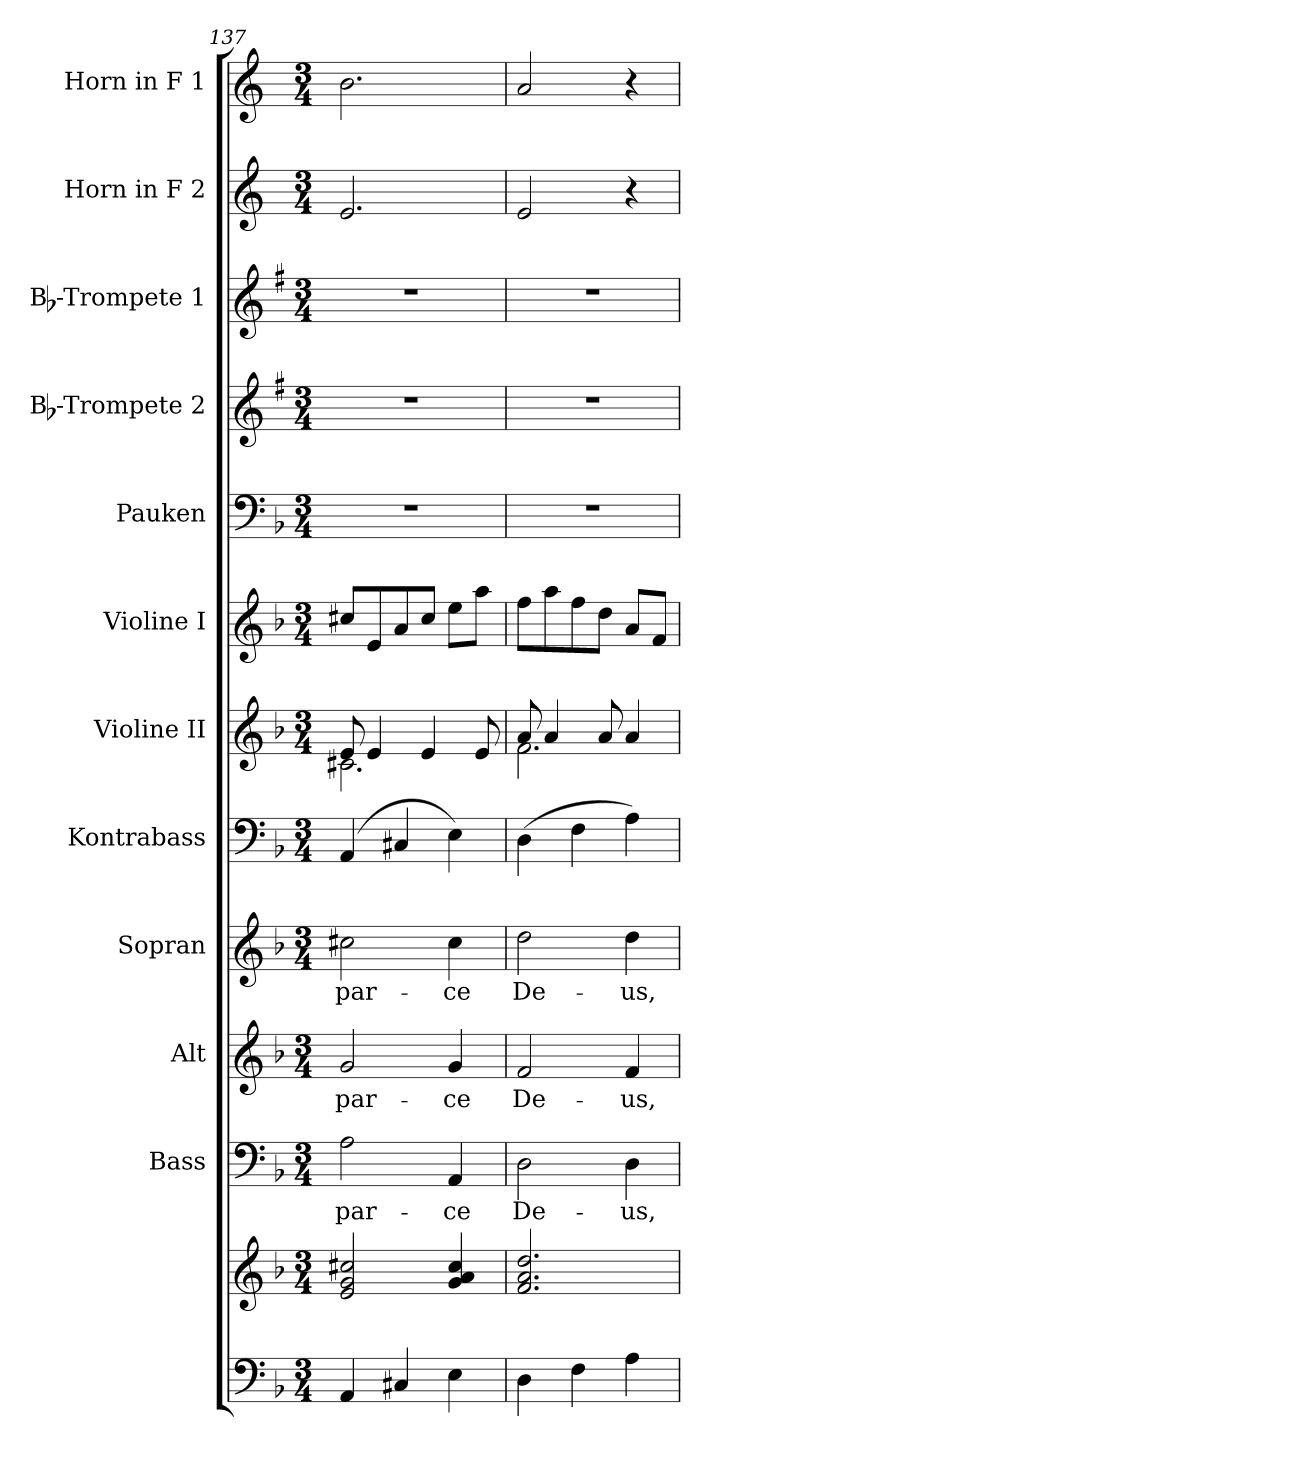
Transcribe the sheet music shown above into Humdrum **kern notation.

**kern	**kern	**kern	**text	**kern	**text	**kern	**text	**kern	**kern	**kern	**kern	**kern	**kern	**kern	**kern
*part12	*part12	*part11	*part11	*part10	*part10	*part9	*part9	*part8	*part7	*part6	*part5	*part4	*part3	*part2	*part1
*staff13	*staff12	*staff11	*staff11	*staff10	*staff10	*staff9	*staff9	*staff8	*staff7	*staff6	*staff5	*staff4	*staff3	*staff2	*staff1
*	*	*I"Bass	*	*I"Alt	*	*I"Sopran	*	*I"Kontrabass	*I"Violine II	*I"Violine I	*I"Pauken	*I"Bb-Trompete 2	*I"Bb-Trompete 1	*I"Horn in F 2	*I"Horn in F 1
*	*	*I'B.	*	*I'A.	*	*I'S.	*	*I'Kb.	*I'Vl. II	*I'Vl. I	*I'Pk.	*I'Bb Trp. 2	*I'Bb Trp. 1	*	*
*clefF4	*clefG2	*clefF4	*	*clefG2	*	*clefG2	*	*clefF4	*clefG2	*clefG2	*clefF4	*clefG2	*clefG2	*clefG2	*clefG2
*	*	*	*	*	*	*	*	*ITrd7c12	*	*	*	*ITrd1c2	*ITrd1c2	*ITrd4c7	*ITrd4c7
*k[b-]	*k[b-]	*k[b-]	*	*k[b-]	*	*k[b-]	*	*k[b-]	*k[b-]	*k[b-]	*k[b-]	*k[b-]	*k[b-]	*k[b-]	*k[b-]
*F:	*F:	*F:	*	*F:	*	*F:	*	*F:	*F:	*F:	*F:	*F:	*F:	*F:	*F:
*M3/4	*M3/4	*M3/4	*	*M3/4	*	*M3/4	*	*M3/4	*M3/4	*M3/4	*M3/4	*M3/4	*M3/4	*M3/4	*M3/4
=137	=137	=137	=137	=137	=137	=137	=137	=137	=137	=137	=137	=137	=137	=137	=137
!	!	!	!LO:LY:b	!	!LO:LY:b	!	!LO:LY:b	!	!	!	!	!	!	!	!
*	*	*	*	*	*	*	*	*	*^	*	*	*	*	*	*
4AA/	2e/ 2g/ 2cc#X/	2A\	par-	2g/	par-	2cc#X\	par-	(4AAA/	8e/	2.c#X\	8cc#X/L	2.r	2.r	2.r	2.A/	2.e\
.	.	.	.	.	.	.	.	.	4e/	.	8e/	.	.	.	.	.
4C#X/	.	.	.	.	.	.	.	4CC#X/	.	.	8a/	.	.	.	.	.
.	.	.	.	.	.	.	.	.	4e/	.	8cc#/J	.	.	.	.	.
!	!	!	!LO:LY:b	!	!LO:LY:b	!	!LO:LY:b	!	!	!	!	!	!	!	!	!
4E\	4g/ 4a/ 4cc#/	4AA/	-ce	4g/	-ce	4cc#\	-ce	4EE\)	.	.	8ee\L	.	.	.	.	.
.	.	.	.	.	.	.	.	.	8e/	.	8aa\J	.	.	.	.	.
=138	=138	=138	=138	=138	=138	=138	=138	=138	=138	=138	=138	=138	=138	=138	=138	=138
!	!	!	!LO:LY:b	!	!LO:LY:b	!	!LO:LY:b	!	!	!	!	!	!	!	!	!
4D\	2.f/ 2.a/ 2.dd/	2D\	De-	2f/	De-	2dd\	De-	(>4DD\	8a/	2.f\	8ff\L	2.r	2.r	2.r	2A/	2d/
.	.	.	.	.	.	.	.	.	4a/	.	8aa\	.	.	.	.	.
4F\	.	.	.	.	.	.	.	4FF\	.	.	8ff\	.	.	.	.	.
.	.	.	.	.	.	.	.	.	8a/	.	8dd\J	.	.	.	.	.
!	!	!	!LO:LY:b	!	!LO:LY:b	!	!LO:LY:b	!	!	!	!	!	!	!	!	!
4A\	.	4D\	-us,	4f/	-us,	4dd\	-us,	4AA\)	4a/	.	8a/L	.	.	.	4r	4r
.	.	.	.	.	.	.	.	.	.	.	8f/J	.	.	.	.	.
*	*	*	*	*	*	*	*	*	*v	*v	*	*	*	*	*	*
=	=	=	=	=	=	=	=	=	=	=	=	=	=	=	=
*-	*-	*-	*-	*-	*-	*-	*-	*-	*-	*-	*-	*-	*-	*-	*-
